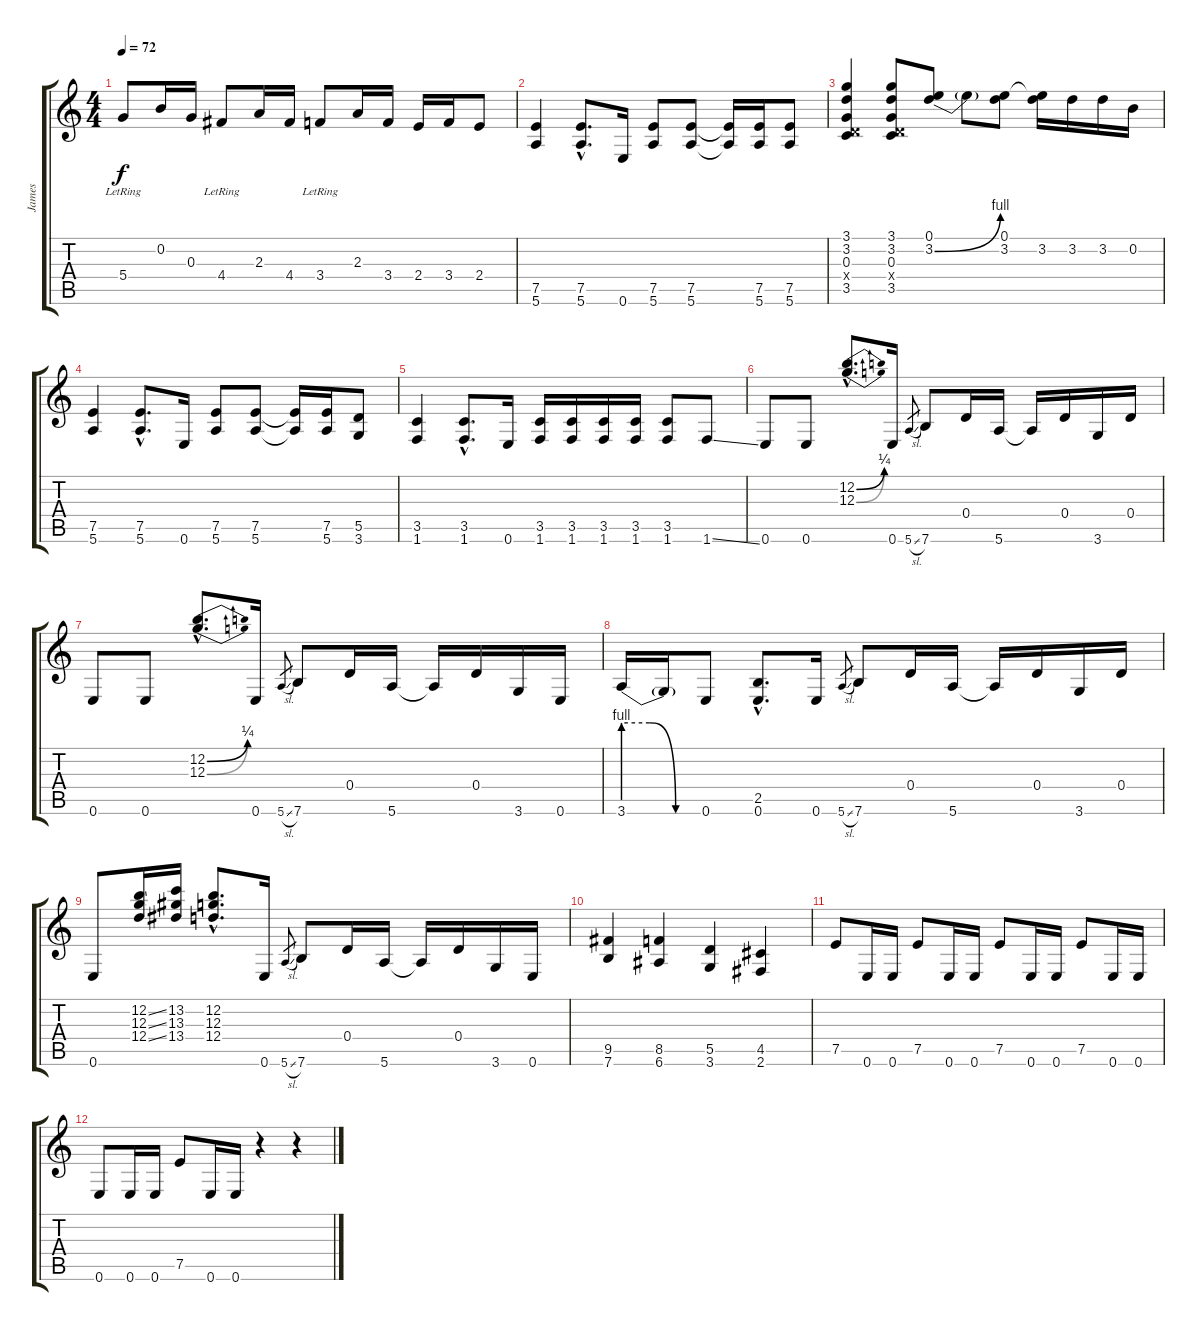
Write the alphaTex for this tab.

\track ("James" "James") {instrument distortionguitar}
\staff {score tabs}
\tuning (E4 B3 G3 D3 A2 E2) {hide}
\ts (4 4)
\tempo 72
\clef g2
\ks c
5.4{lr}.8{dy f} 0.2.16 0.3.16 4.4{lr}.8 2.3.16 4.4.16 3.4{lr}.8 2.3.16 3.4.16 2.4.16 3.4.16 2.4.8 |
(7.5 5.6).4 (7.5{hac} 5.6{hac}).8{d} 0.6.16 (7.5 5.6).8 (7.5 5.6).8 (7.5{t} 5.6{t}).16 (7.5 5.6).16 (7.5 5.6).8 |
(3.1 3.2 0.3 0.4{x} 3.5).4 (3.1 3.2 0.3 0.4{x} 3.5).8 (0.1 3.2{be (bend 0 0 60 4)}).8 3.2{t}.8 (0.1 3.2).8 (0.1{t} 3.2).16 3.2.16 3.2.16 0.2.16 |
(7.5 5.6).4 (7.5{hac} 5.6{hac}).8{d} 0.6.16 (7.5 5.6).8 (7.5 5.6).8 (7.5{t} 5.6{t}).16 (7.5 5.6).16 (5.5 3.6).8 |
(3.5 1.6).4 (3.5{hac} 1.6{hac}).8{d} 0.6.16 (3.5 1.6).16 (3.5 1.6).16 (3.5 1.6).16 (3.5 1.6).16 (3.5 1.6).8 1.6{ss}.8 |
0.6.8 0.6.8 (12.2{be (bend 0 0 60 1) hac} 12.3{be (bend 0 0 60 1) hac}).8{d} 0.6.16 5.6{sl}.8{gr} 7.6.8 0.4.16 5.6.16 5.6{t}.16 0.4.16 3.6.16 0.4.16 |
0.6.8 0.6.8 (12.2{be (bend 0 0 60 1) hac} 12.3{be (bend 0 0 60 1) hac}).8{d} 0.6.16 5.6{sl}.8{gr} 7.6.8 0.4.16 5.6.16 5.6{t}.16 0.4.16 3.6.16 0.6.16 |
3.6{be (custom 0 4 20 4 40 0 60 0)}.16 3.6{t}.16 0.6.8 (2.5{hac} 0.6{hac}).8{d} 0.6.16 5.6{sl}.8{gr} 7.6.8 0.4.16 5.6.16 5.6{t}.16 0.4.16 3.6.16 0.4.16 |
0.6.8 (12.2{ss} 12.3{ss} 12.4{ss}).16 (13.2 13.3 13.4).16 (12.2{hac} 12.3{hac} 12.4{hac}).8{d} 0.6.16 5.6{sl}.8{gr} 7.6.8 0.4.16 5.6.16 5.6{t}.16 0.4.16 3.6.16 0.6.16 |
(9.5 7.6).4 (8.5 6.6).4 (5.5 3.6).4 (4.5 2.6).4 |
7.5.8 0.6.16 0.6.16 7.5.8 0.6.16 0.6.16 7.5.8 0.6.16 0.6.16 7.5.8 0.6.16 0.6.16 |
0.6.8 0.6.16 0.6.16 7.5.8 0.6.16 0.6.16 r.4 r.4
